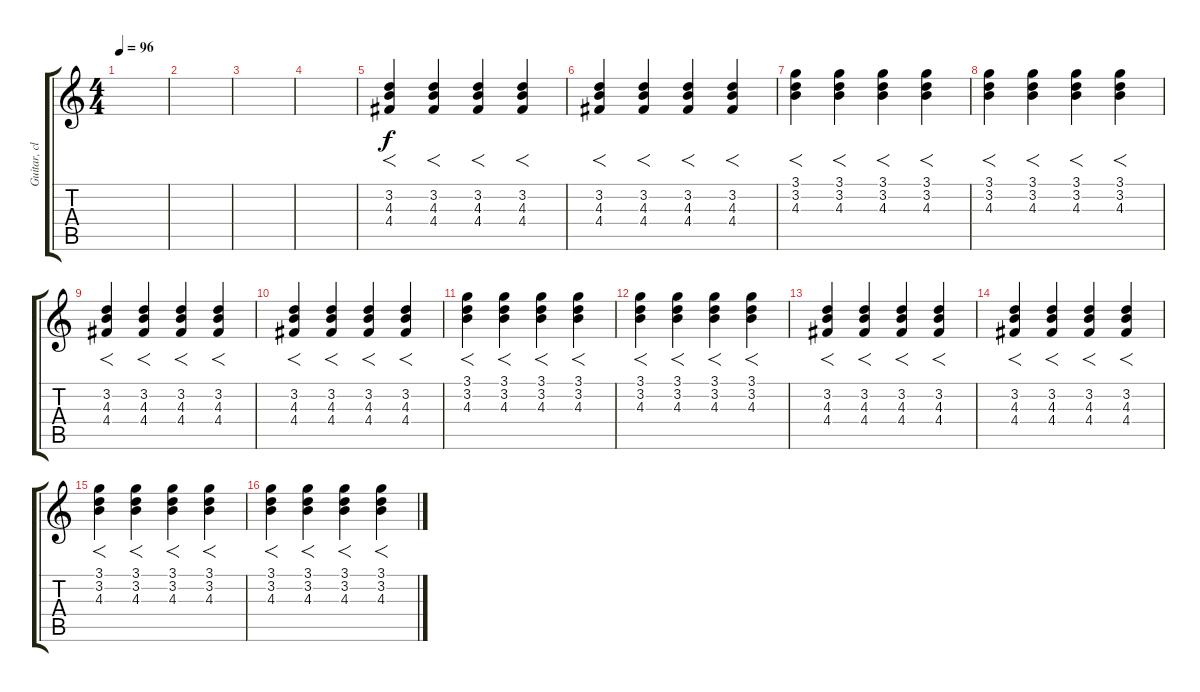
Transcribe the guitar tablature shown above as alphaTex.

\track ("Guitar, clean" "Guitar, cl") {instrument electricguitarclean}
\staff {score tabs}
\tuning (E4 B3 G3 D3 A2 E2) {hide}
\ts (4 4)
\tempo 96
\clef g2
\ks c
|
|
|
|
(3.2 4.3 4.4).4{f} (3.2 4.3 4.4).4{f} (3.2 4.3 4.4).4{f} (3.2 4.3 4.4).4{f} |
(3.2 4.3 4.4).4{f} (3.2 4.3 4.4).4{f} (3.2 4.3 4.4).4{f} (3.2 4.3 4.4).4{f} |
(3.1 3.2 4.3).4{f} (3.1 3.2 4.3).4{f} (3.1 3.2 4.3).4{f} (3.1 3.2 4.3).4{f} |
(3.1 3.2 4.3).4{f} (3.1 3.2 4.3).4{f} (3.1 3.2 4.3).4{f} (3.1 3.2 4.3).4{f} |
(3.2 4.3 4.4).4{f} (3.2 4.3 4.4).4{f} (3.2 4.3 4.4).4{f} (3.2 4.3 4.4).4{f} |
(3.2 4.3 4.4).4{f} (3.2 4.3 4.4).4{f} (3.2 4.3 4.4).4{f} (3.2 4.3 4.4).4{f} |
(3.1 3.2 4.3).4{f} (3.1 3.2 4.3).4{f} (3.1 3.2 4.3).4{f} (3.1 3.2 4.3).4{f} |
(3.1 3.2 4.3).4{f} (3.1 3.2 4.3).4{f} (3.1 3.2 4.3).4{f} (3.1 3.2 4.3).4{f} |
(3.2 4.3 4.4).4{f} (3.2 4.3 4.4).4{f} (3.2 4.3 4.4).4{f} (3.2 4.3 4.4).4{f} |
(3.2 4.3 4.4).4{f} (3.2 4.3 4.4).4{f} (3.2 4.3 4.4).4{f} (3.2 4.3 4.4).4{f} |
(3.1 3.2 4.3).4{f} (3.1 3.2 4.3).4{f} (3.1 3.2 4.3).4{f} (3.1 3.2 4.3).4{f} |
(3.1 3.2 4.3).4{f} (3.1 3.2 4.3).4{f} (3.1 3.2 4.3).4{f} (3.1 3.2 4.3).4{f}
